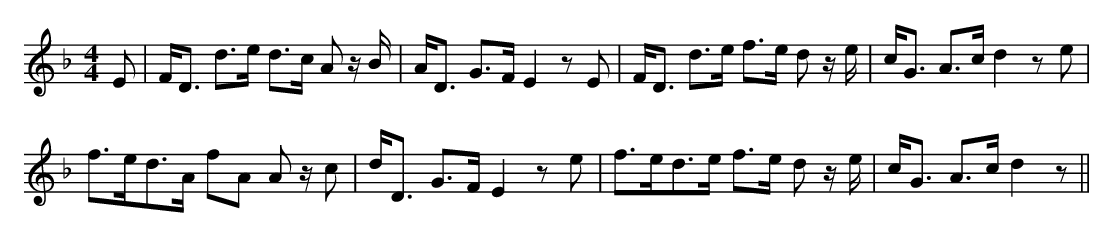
X:1
M:4/4
K:F
E|F<D d>e d>c A z/ B/|A<D G>F E2 z E|F<D d>e f>e d z/ e/|c<G A>c d2 z e|
f>ed>A fA A z/ c|d<D G>F E2 z e|f>ed>e f>e d z/ e/|c<G A>cd2 z||
